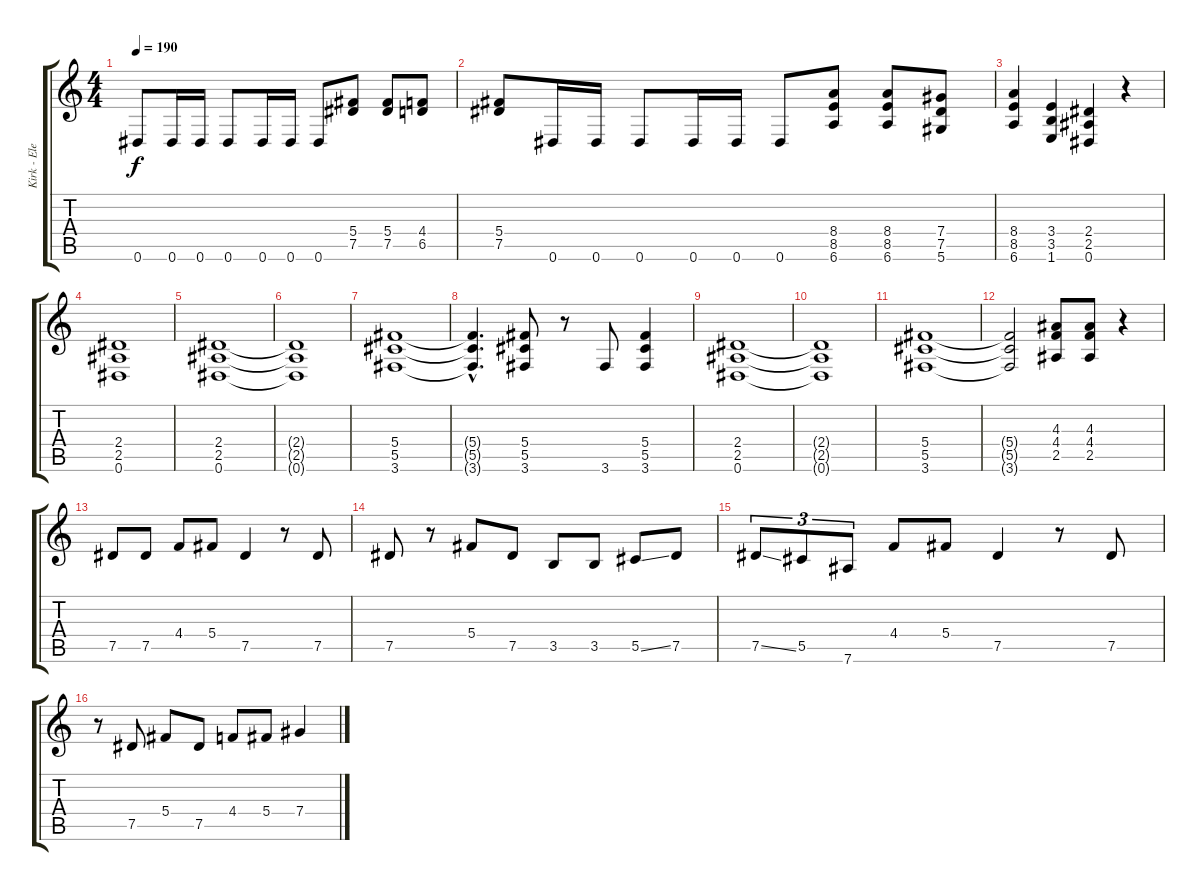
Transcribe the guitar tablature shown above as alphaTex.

\track ("Kirk - Electric" "Kirk - Ele") {instrument overdrivenguitar}
\staff {score tabs}
\tuning (Eb4 Bb3 Gb3 Db3 Ab2 Eb2) {hide}
\ts (4 4)
\tempo 190
\clef g2
\ks c
0.6.8{dy f} 0.6.16 0.6.16 0.6.8 0.6.16 0.6.16 0.6.8 (5.4 7.5).8 (5.4 7.5).8 (4.4 6.5).8 |
(5.4 7.5).8 0.6.16 0.6.16 0.6.8 0.6.16 0.6.16 0.6.8 (8.4 8.5 6.6).8 (8.4 8.5 6.6).8 (7.4 7.5 5.6).8 |
(8.4 8.5 6.6).4 (3.4 3.5 1.6).4 (2.4 2.5 0.6).4 r.4 |
(2.4 2.5 0.6).1 |
(2.4 2.5 0.6).1 |
(2.4{t} 2.5{t} 0.6{t}).1 |
(5.4 5.5 3.6).1 |
(5.4{hac t} 5.5{hac t} 3.6{hac t}).4{d} (5.4 5.5 3.6).8 r.8 3.6.8 (5.4 5.5 3.6).4 |
(2.4 2.5 0.6).1 |
(2.4{t} 2.5{t} 0.6{t}).1 |
(5.4 5.5 3.6).1 |
(5.4{t} 5.5{t} 3.6{t}).2 (4.3 4.4 2.5).8 (4.3 4.4 2.5).8 r.4 |
7.5.8 7.5.8 4.4.8 5.4.8 7.5.4 r.8 7.5.8 |
7.5.8 r.8 5.4.8 7.5.8 3.5.8 3.5.8 5.5{ss}.8 7.5.8 |
7.5{ss}.8{tu (3 2)} 5.5.8{tu (3 2)} 7.6.8{tu (3 2)} 4.4.8 5.4.8 7.5.4 r.8 7.5.8 |
r.8 7.5.8 5.4.8 7.5.8 4.4.8 5.4.8 7.4.4
